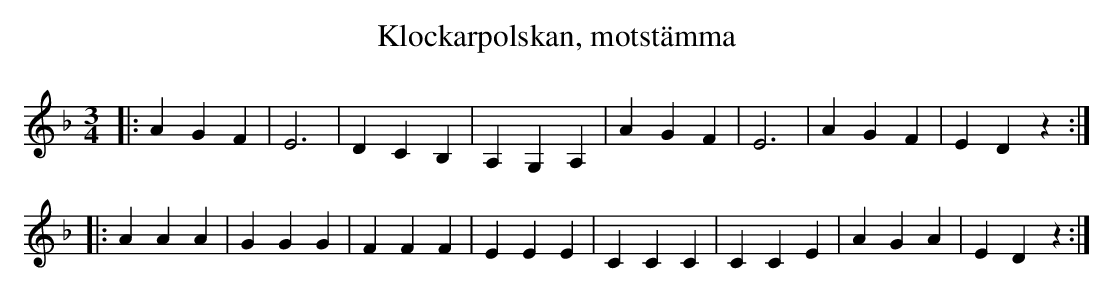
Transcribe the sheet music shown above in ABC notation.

X:1
T:Klockarpolskan, motstämma
M:3/4
L:1/4
K:Dm
|: AGF | E3 | D C B, | A,G,A, | AGF | E3 | AGF | E D z :|
|: AAA | GGG | FFF | EEE | CCC | CCE | AGA | E D z :|
V:2
